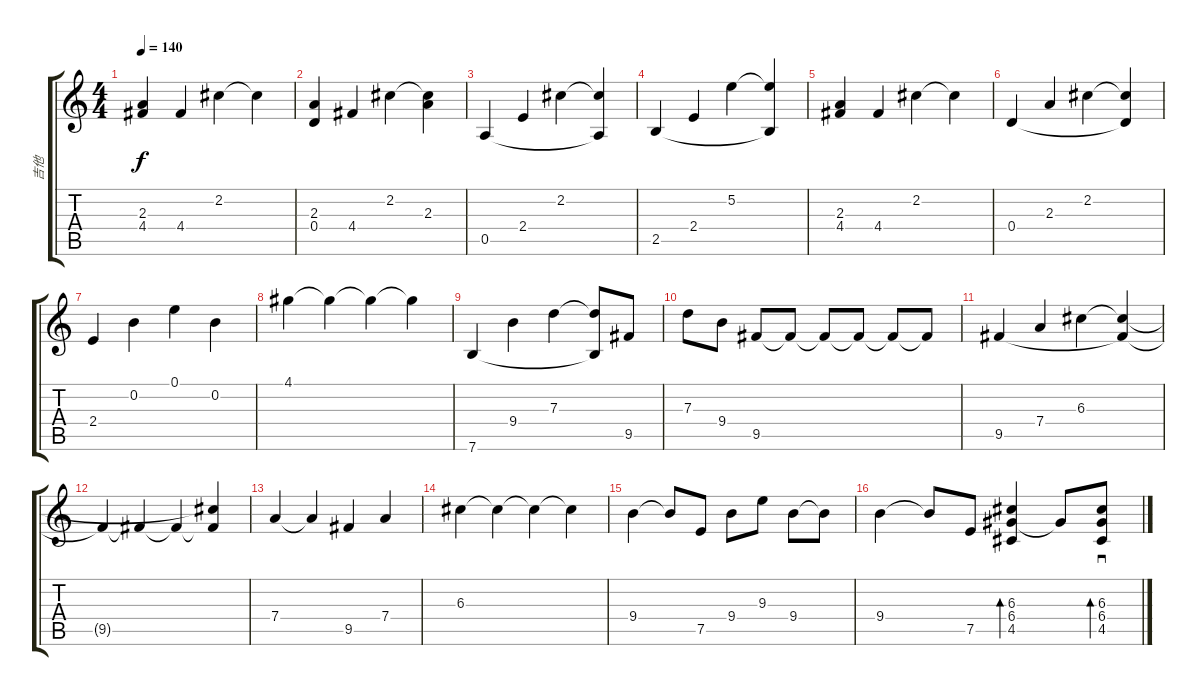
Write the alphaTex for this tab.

\track ("吉他" "吉他") {instrument acousticguitarsteel}
\staff {score tabs}
\tuning (E4 B3 G3 D3 A2 E2) {hide}
\ts (4 4)
\tempo 140
\clef g2
\ks c
(2.3 4.4).4{dy f} 4.4.4 2.2.4 2.2{t}.4 |
(2.3 0.4).4 4.4.4 2.2.4 (2.2{t} 2.3).4 |
0.5.4 2.4.4 2.2.4 (2.2{t} 0.5{t}).4 |
2.5.4 2.4.4 5.2.4 (5.2{t} 2.5{t}).4 |
(2.3 4.4).4 4.4.4 2.2.4 2.2{t}.4 |
0.4.4 2.3.4 2.2.4 (2.2{t} 0.4{t}).4 |
2.4.4 0.2.4 0.1.4 0.2.4 |
4.1.4 4.1{t}.4 4.1{t}.4 4.1{t}.4 |
7.6.4 9.4.4 7.3.4 (7.3{t} 7.6{t}).8 9.5.8 |
7.3.8 9.4.8 9.5.8 9.5{t}.8 9.5{t}.8 9.5{t}.8 9.5{t}.8 9.5{t}.8 |
9.5.4 7.4.4 6.3.4 (6.3{t} 9.5{t}).4 |
9.5{t}.4 9.5{t}.4 9.5{t}.4 (6.3{t} 9.5{t}).4 |
7.4.4 7.4{t}.4 9.5.4 7.4.4 |
6.3.4 6.3{t}.4 6.3{t}.4 6.3{t}.4 |
9.4.4 9.4{t}.8 7.5.8 9.4.8 9.3.8 9.4.8 9.4{t}.8 |
9.4.4 9.4{t}.8 7.5.8 (6.3 6.4 4.5).4{bd 480} 6.4{t}.8 (6.3 6.4 4.5).8{sd bd 480}
